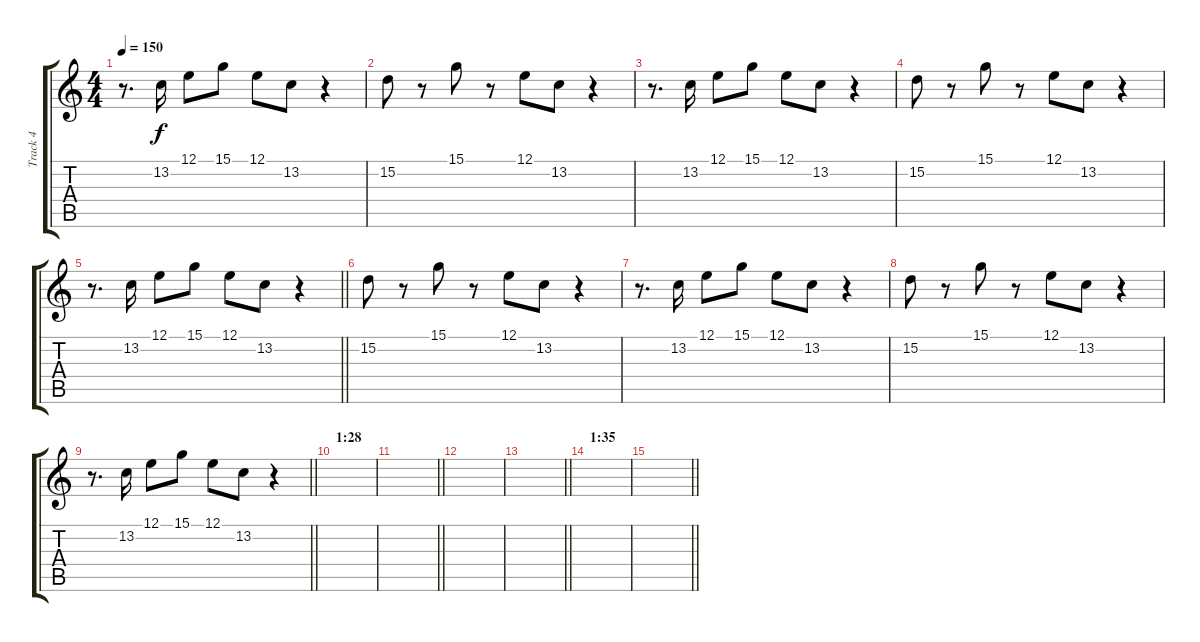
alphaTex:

\track ("Track 4" "Track 4") {instrument flute}
\staff {score tabs}
\tuning (E4 B3 G3 D3 A2 E2) {hide}
\ts (4 4)
\tempo 150
\clef g2
\ks c
r.8{d dy f} 13.2.16 12.1.8 15.1.8 12.1.8 13.2.8 r.4 |
15.2.8 r.8 15.1.8 r.8 12.1.8 13.2.8 r.4 |
r.8{d} 13.2.16 12.1.8 15.1.8 12.1.8 13.2.8 r.4 |
15.2.8 r.8 15.1.8 r.8 12.1.8 13.2.8 r.4 |
\barLineRight lightlight
r.8{d} 13.2.16 12.1.8 15.1.8 12.1.8 13.2.8 r.4 |
15.2.8 r.8 15.1.8 r.8 12.1.8 13.2.8 r.4 |
r.8{d} 13.2.16 12.1.8 15.1.8 12.1.8 13.2.8 r.4 |
15.2.8 r.8 15.1.8 r.8 12.1.8 13.2.8 r.4 |
\barLineRight lightlight
r.8{d} 13.2.16 12.1.8 15.1.8 12.1.8 13.2.8 r.4 |
\section ("" "1:28")
|
\barLineRight lightlight
|
|
\barLineRight lightlight
|
\section ("" "1:35")
|
\barLineRight lightlight
